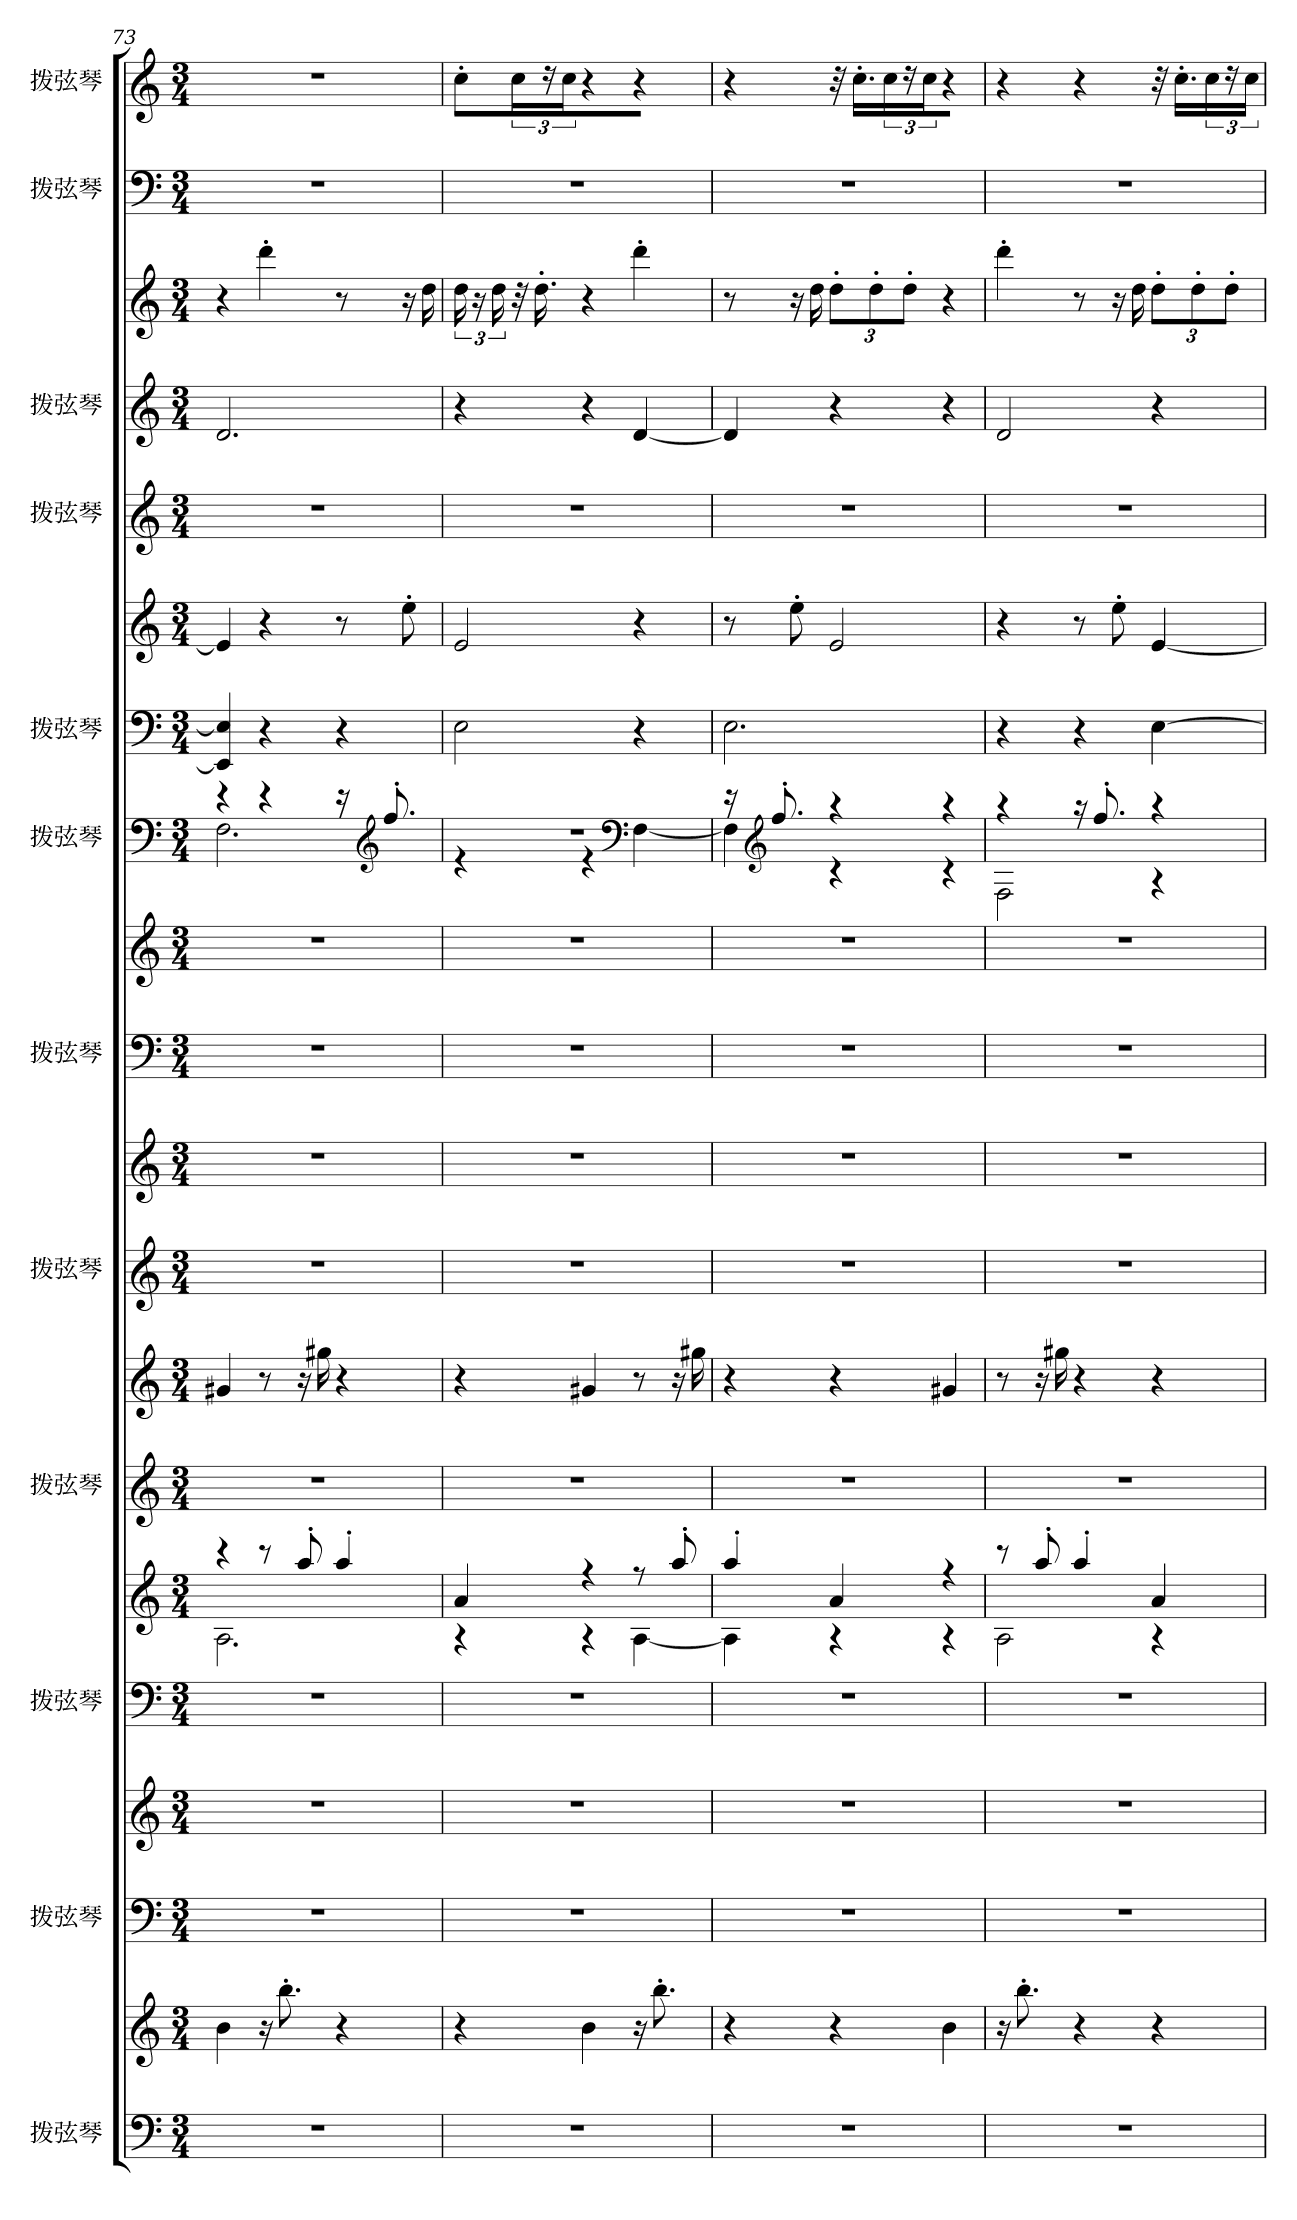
**kern	**kern	**kern	**kern	**kern	**kern	**kern	**kern	**kern	**kern	**kern	**kern	**kern	**kern	**kern	**kern	**kern	**kern	**kern	**kern
*part12	*part12	*part11	*part11	*part10	*part10	*part9	*part9	*part8	*part8	*part7	*part7	*part6	*part5	*part5	*part4	*part3	*part3	*part2	*part1
*staff20	*staff19	*staff18	*staff17	*staff16	*staff15	*staff14	*staff13	*staff12	*staff11	*staff10	*staff9	*staff8	*staff7	*staff6	*staff5	*staff4	*staff3	*staff2	*staff1
*I"拨弦琴	*	*I"拨弦琴	*	*I"拨弦琴	*	*I"拨弦琴	*	*I"拨弦琴	*	*I"拨弦琴	*	*I"拨弦琴	*I"拨弦琴	*	*I"拨弦琴	*I"拨弦琴	*	*I"拨弦琴	*I"拨弦琴
*clefF4	*clefG2	*clefF4	*clefG2	*clefF4	*clefG2	*clefG2	*clefG2	*clefG2	*clefG2	*clefF4	*clefG2	*clefF4	*clefF4	*clefG2	*clefG2	*clefG2	*clefG2	*clefF4	*clefG2
*k[]	*k[]	*k[]	*k[]	*k[]	*k[]	*k[]	*k[]	*k[]	*k[]	*k[]	*k[]	*k[]	*k[]	*k[]	*k[]	*k[]	*k[]	*k[]	*k[]
*M3/4	*M3/4	*M3/4	*M3/4	*M3/4	*M3/4	*M3/4	*M3/4	*M3/4	*M3/4	*M3/4	*M3/4	*M3/4	*M3/4	*M3/4	*M3/4	*M3/4	*M3/4	*M3/4	*M3/4
=73	=73	=73	=73	=73	=73	=73	=73	=73	=73	=73	=73	=73	=73	=73	=73	=73	=73	=73	=73
*	*	*	*	*	*^	*	*	*	*	*	*	*^	*	*	*	*	*	*	*
2.r	4b\	2.r	2.r	2.r	4r	2.A\	2.r	4g#X/	2.r	2.r	2.r	2.r	4r	2.F\	4EE/] 4E/]	4e/]	2.r	2.d/	4r	2.r	2.r
.	16r	.	.	.	8r	.	.	8r	.	.	.	.	4r	.	4r	4r	.	.	4ddd'\	.	.
.	8.bb'\	.	.	.	.	.	.	.	.	.	.	.	.	.	.	.	.	.	.	.	.
.	.	.	.	.	8aa'/	.	.	16r	.	.	.	.	.	.	.	.	.	.	.	.	.
.	.	.	.	.	.	.	.	16gg#X\	.	.	.	.	.	.	.	.	.	.	.	.	.
.	4r	.	.	.	4aa'/	.	.	4r	.	.	.	.	16r	.	4r	8r	.	.	8r	.	.
*	*	*	*	*	*	*	*	*	*	*	*	*	*clefG2	*	*	*	*	*	*	*	*
.	.	.	.	.	.	.	.	.	.	.	.	.	8.ff'/	.	.	.	.	.	.	.	.
.	.	.	.	.	.	.	.	.	.	.	.	.	.	.	.	8ee'\	.	.	16r	.	.
.	.	.	.	.	.	.	.	.	.	.	.	.	.	.	.	.	.	.	16dd\	.	.
=74	=74	=74	=74	=74	=74	=74	=74	=74	=74	=74	=74	=74	=74	=74	=74	=74	=74	=74	=74	=74	=74
2.r	4r	2.r	2.r	2.r	4a/	4r	2.r	4r	2.r	2.r	2.r	2.r	2.r	4r	2E\	2e/	2.r	4r	24dd\	2.r	8cc'\L
.	.	.	.	.	.	.	.	.	.	.	.	.	.	.	.	.	.	.	24r	.	.
.	.	.	.	.	.	.	.	.	.	.	.	.	.	.	.	.	.	.	24dd\	.	.
.	.	.	.	.	.	.	.	.	.	.	.	.	.	.	.	.	.	.	32r	.	24cc\Jk
.	.	.	.	.	.	.	.	.	.	.	.	.	.	.	.	.	.	.	16.dd'\	.	.
.	.	.	.	.	.	.	.	.	.	.	.	.	.	.	.	.	.	.	.	.	24r
.	.	.	.	.	.	.	.	.	.	.	.	.	.	.	.	.	.	.	.	.	24cc\
.	4b\	.	.	.	4r	4r	.	4g#X/	.	.	.	.	.	4r	.	.	.	4r	4r	.	4r
*	*	*	*	*	*	*	*	*	*	*	*	*	*clefF4	*	*	*	*	*	*	*	*
.	16r	.	.	.	8r	[4A\	.	8r	.	.	.	.	.	[4F\	4r	4r	.	[4d/	4ddd'\	.	4r
.	8.bb'\	.	.	.	.	.	.	.	.	.	.	.	.	.	.	.	.	.	.	.	.
.	.	.	.	.	8aa'/	.	.	16r	.	.	.	.	.	.	.	.	.	.	.	.	.
.	.	.	.	.	.	.	.	16gg#X\	.	.	.	.	.	.	.	.	.	.	.	.	.
!!LO:PB:g=z
=75	=75	=75	=75	=75	=75	=75	=75	=75	=75	=75	=75	=75	=75	=75	=75	=75	=75	=75	=75	=75	=75
2.r	4r	2.r	2.r	2.r	4aa'/	4A\]	2.r	4r	2.r	2.r	2.r	2.r	16r	4F\]	2.E\	8r	2.r	4d/]	8r	2.r	4r
*	*	*	*	*	*	*	*	*	*	*	*	*	*clefG2	*	*	*	*	*	*	*	*
.	.	.	.	.	.	.	.	.	.	.	.	.	8.ff'/	.	.	.	.	.	.	.	.
.	.	.	.	.	.	.	.	.	.	.	.	.	.	.	.	8ee'\	.	.	16r	.	.
.	.	.	.	.	.	.	.	.	.	.	.	.	.	.	.	.	.	.	16dd\	.	.
*	*	*	*	*	*	*	*	*	*	*	*	*	*	*	*	*	*	*	*Xbrackettup	*	*
.	4r	.	.	.	4a/	4r	.	4r	.	.	.	.	4r	4r	.	2e/	.	4r	12dd'\L	.	32r
.	.	.	.	.	.	.	.	.	.	.	.	.	.	.	.	.	.	.	.	.	16.cc'\LL
.	.	.	.	.	.	.	.	.	.	.	.	.	.	.	.	.	.	.	12dd'\	.	.
.	.	.	.	.	.	.	.	.	.	.	.	.	.	.	.	.	.	.	.	.	24cc\JJ
.	.	.	.	.	.	.	.	.	.	.	.	.	.	.	.	.	.	.	12dd'\J	.	24r
.	.	.	.	.	.	.	.	.	.	.	.	.	.	.	.	.	.	.	.	.	24cc\
.	4b\	.	.	.	4r	4r	.	4g#X/	.	.	.	.	4r	4r	.	.	.	4r	4r	.	4r
=76	=76	=76	=76	=76	=76	=76	=76	=76	=76	=76	=76	=76	=76	=76	=76	=76	=76	=76	=76	=76	=76
2.r	16r	2.r	2.r	2.r	8r	2A\	2.r	8r	2.r	2.r	2.r	2.r	4r	2F\	4r	4r	2.r	2d/	4ddd'\	2.r	4r
.	8.bb'\	.	.	.	.	.	.	.	.	.	.	.	.	.	.	.	.	.	.	.	.
.	.	.	.	.	8aa'/	.	.	16r	.	.	.	.	.	.	.	.	.	.	.	.	.
.	.	.	.	.	.	.	.	16gg#X\	.	.	.	.	.	.	.	.	.	.	.	.	.
.	4r	.	.	.	4aa'/	.	.	4r	.	.	.	.	16r	.	4r	8r	.	.	8r	.	4r
.	.	.	.	.	.	.	.	.	.	.	.	.	8.ff'/	.	.	.	.	.	.	.	.
.	.	.	.	.	.	.	.	.	.	.	.	.	.	.	.	8ee'\	.	.	16r	.	.
.	.	.	.	.	.	.	.	.	.	.	.	.	.	.	.	.	.	.	16dd\	.	.
.	4r	.	.	.	4a/	4r	.	4r	.	.	.	.	4r	4r	[4E\	[4e/	.	4r	12dd'\L	.	32r
.	.	.	.	.	.	.	.	.	.	.	.	.	.	.	.	.	.	.	.	.	16.cc'\LL
.	.	.	.	.	.	.	.	.	.	.	.	.	.	.	.	.	.	.	12dd'\	.	.
.	.	.	.	.	.	.	.	.	.	.	.	.	.	.	.	.	.	.	.	.	24cc\JJ
.	.	.	.	.	.	.	.	.	.	.	.	.	.	.	.	.	.	.	12dd'\J	.	24r
.	.	.	.	.	.	.	.	.	.	.	.	.	.	.	.	.	.	.	.	.	24cc\
*	*	*	*	*	*v	*v	*	*	*	*	*	*	*v	*v	*	*	*	*	*	*	*
=	=	=	=	=	=	=	=	=	=	=	=	=	=	=	=	=	=	=	=
*-	*-	*-	*-	*-	*-	*-	*-	*-	*-	*-	*-	*-	*-	*-	*-	*-	*-	*-	*-
